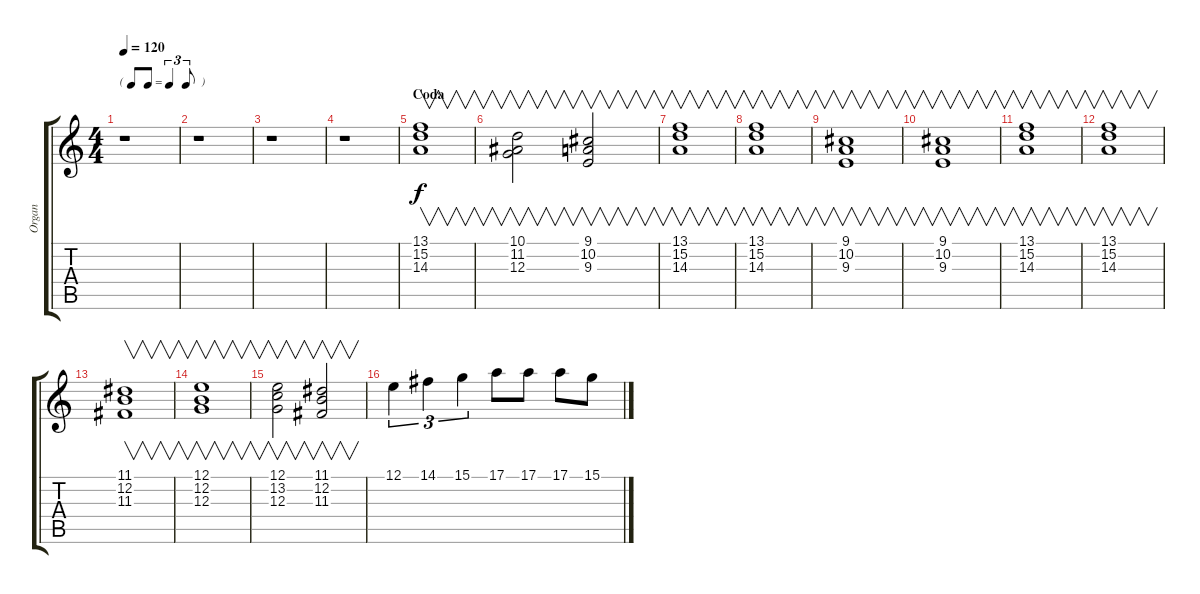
\track ("Organ" "Organ") {instrument lead3calliope}
\staff {score tabs}
\tuning (E4 B3 G3 D3 A2 E2) {hide}
\ts (4 4)
\tf triplet8th
\tempo 120
\clef g2
\ks c
r.1{dy f} |
r.1 |
r.1 |
r.1 |
\section ("" "Coda")
(13.1 15.2 14.3).1{v volume 10 instrument pad1newage} |
(10.1 11.2 12.3).2{v} (9.1 10.2 9.3).2{v} |
(13.1 15.2 14.3).1{v volume 10 instrument pad1newage} |
(13.1 15.2 14.3).1{v} |
(9.1 10.2 9.3).1{v} |
(9.1 10.2 9.3).1{v} |
(13.1 15.2 14.3).1{v} |
(13.1 15.2 14.3).1{v} |
(11.1 12.2 11.3).1{v} |
(12.1 12.2 12.3).1{v} |
(12.1 13.2 12.3).2{v} (11.1 12.2 11.3).2{v} |
12.1.4{tu (3 2) volume 14 instrument drawbarorgan} 14.1.4{tu (3 2)} 15.1.4{tu (3 2)} 17.1.8 17.1.8 17.1.8 15.1.8
